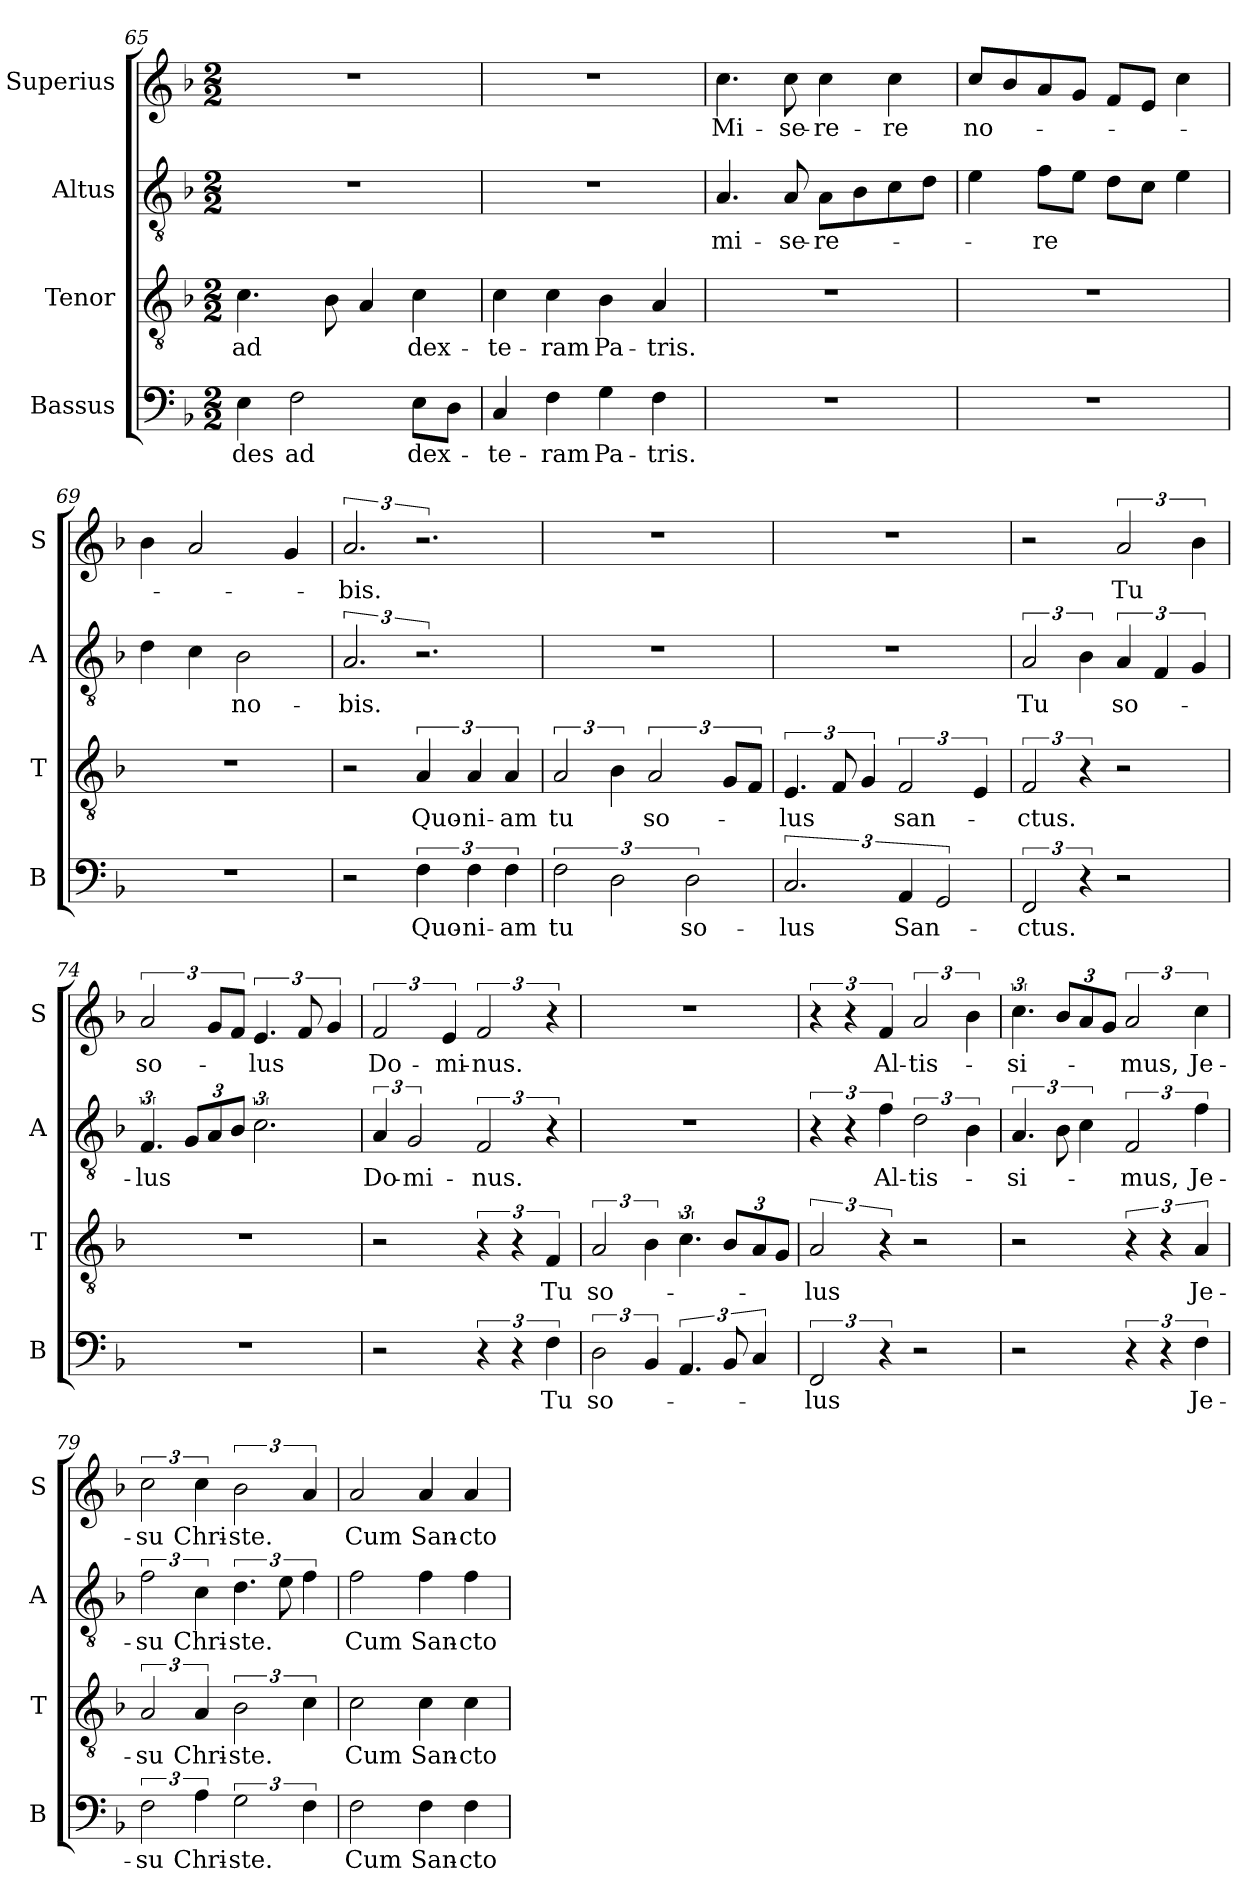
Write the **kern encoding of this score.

**kern	**text	**kern	**text	**kern	**text	**kern	**text
*part4	*part4	*part3	*part3	*part2	*part2	*part1	*part1
*staff4	*staff4	*staff3	*staff3	*staff2	*staff2	*staff1	*staff1
*I"Bassus	*	*I"Tenor	*	*I"Altus	*	*I"Superius	*
*I'B	*	*I'T	*	*I'A	*	*I'S	*
*clefF4	*	*clefGv2	*	*clefGv2	*	*clefG2	*
*k[b-]	*	*k[b-]	*	*k[b-]	*	*k[b-]	*
*M2/2	*	*M2/2	*	*M2/2	*	*M2/2	*
=65	=65	=65	=65	=65	=65	=65	=65
!	!LO:LY:i	!	!LO:LY:i	!	!	!	!
4E	-des	4.c	ad	1r	.	1r	.
!	!LO:LY:i	!	!	!	!	!	!
2F	ad	.	.	.	.	.	.
.	.	8B-	.	.	.	.	.
.	.	4A	.	.	.	.	.
!	!LO:LY:i	!	!LO:LY:i	!	!	!	!
8EL	dex-	4c	dex-	.	.	.	.
8DJ	.	.	.	.	.	.	.
=66	=66	=66	=66	=66	=66	=66	=66
!	!LO:LY:i	!	!LO:LY:i	!	!	!	!
4C	-te-	4c	-te-	1r	.	1r	.
!	!LO:LY:i	!	!LO:LY:i	!	!	!	!
4F	-ram	4c	-ram	.	.	.	.
!	!LO:LY:i	!	!LO:LY:i	!	!	!	!
4G	Pa-	4B-	Pa-	.	.	.	.
!	!LO:LY:i	!	!LO:LY:i	!	!	!	!
4F	-tris.	4A	-tris.	.	.	.	.
=67	=67	=67	=67	=67	=67	=67	=67
!	!	!	!	!	!LO:LY:i	!	!
1r	.	1r	.	4.A	mi-	4.cc	Mi-
!	!	!	!	!	!LO:LY:i	!	!
.	.	.	.	8A	-se-	8cc	-se-
!	!	!	!	!	!LO:LY:i	!	!
.	.	.	.	8AL	-re-	4cc	-re-
.	.	.	.	8B-	.	.	.
.	.	.	.	8c	.	4cc	-re
.	.	.	.	8dJ	.	.	.
=68	=68	=68	=68	=68	=68	=68	=68
!	!	!	!	!	!	!	!LO:LY:i
1r	.	1r	.	4e	.	8ccL	no-
.	.	.	.	.	.	8b-	.
!	!	!	!	!	!LO:LY:i	!	!
.	.	.	.	8fL	-re	8a	.
.	.	.	.	8eJ	.	8gJ	.
.	.	.	.	8dL	.	8fL	.
.	.	.	.	8cJ	.	8eJ	.
.	.	.	.	4e	.	4cc	.
=69	=69	=69	=69	=69	=69	=69	=69
1r	.	1r	.	4d	.	4b-	.
.	.	.	.	4c	.	2a	.
!	!	!	!	!	!LO:LY:i	!	!
.	.	.	.	2B-	no-	.	.
.	.	.	.	.	.	4g	.
=70	=70	=70	=70	=70	=70	=70	=70
!	!	!	!	!	!LO:LY:i	!	!LO:LY:i
2r	.	2r	.	3.A	-bis.	3.a	-bis.
6F	Quo-	6A	Quo-	3.r	.	3.r	.
6F	-ni-	6A	-ni-	.	.	.	.
6F	-am	6A	-am	.	.	.	.
=71	=71	=71	=71	=71	=71	=71	=71
3F	tu	3A	tu	1r	.	1r	.
3D	.	6B-	.	.	.	.	.
.	.	3A	so-	.	.	.	.
3D	so-	.	.	.	.	.	.
.	.	12GL	.	.	.	.	.
.	.	12FJ	.	.	.	.	.
=72	=72	=72	=72	=72	=72	=72	=72
3.C	-lus	6.E	-lus	1r	.	1r	.
.	.	12F	.	.	.	.	.
.	.	6G	.	.	.	.	.
!	!LO:LY:i	!	!	!	!	!	!
6AA	San-	3F	san-	.	.	.	.
3GG	.	.	.	.	.	.	.
.	.	6E	.	.	.	.	.
=73	=73	=73	=73	=73	=73	=73	=73
!	!LO:LY:i	!	!	!	!LO:LY:i	!	!
3FF	-ctus.	3F	-ctus.	3A	Tu	2r	.
6r	.	6r	.	6B-	.	.	.
!	!	!	!	!	!LO:LY:i	!	!
2r	.	2r	.	6A	so-	3a	Tu
.	.	.	.	6F	.	.	.
.	.	.	.	6G	.	6b-	.
=74	=74	=74	=74	=74	=74	=74	=74
!	!	!	!	!	!LO:LY:i	!	!
1r	.	1r	.	6.F	-lus	3a	so-
.	.	.	.	12GL	.	.	.
.	.	.	.	12A	.	12gL	.
.	.	.	.	12B-J	.	12fJ	.
.	.	.	.	3.c	.	6.e	-lus
.	.	.	.	.	.	12f	.
.	.	.	.	.	.	6g	.
=75	=75	=75	=75	=75	=75	=75	=75
!	!	!	!	!	!LO:LY:i	!	!LO:LY:i
2r	.	2r	.	6A	Do-	3f	Do-
!	!	!	!	!	!LO:LY:i	!	!
.	.	.	.	3G	-mi-	.	.
!	!	!	!	!	!	!	!LO:LY:i
.	.	.	.	.	.	6e	-mi-
!	!	!	!	!	!LO:LY:i	!	!LO:LY:i
6r	.	6r	.	3F	-nus.	3f	-nus.
6r	.	6r	.	.	.	.	.
!	!LO:LY:i	!	!LO:LY:i	!	!	!	!
6F	Tu	6F	Tu	6r	.	6r	.
=76	=76	=76	=76	=76	=76	=76	=76
!	!LO:LY:i	!	!LO:LY:i	!	!	!	!
3D	so-	3A	so-	1r	.	1r	.
6BB-	.	6B-	.	.	.	.	.
6.AA	.	6.c	.	.	.	.	.
12BB-	.	12B-L	.	.	.	.	.
6C	.	12A	.	.	.	.	.
.	.	12GJ	.	.	.	.	.
=77	=77	=77	=77	=77	=77	=77	=77
!	!LO:LY:i	!	!LO:LY:i	!	!	!	!
3FF	-lus	3A	-lus	6r	.	6r	.
.	.	.	.	6r	.	6r	.
!	!	!	!	!	!LO:LY:i	!	!
6r	.	6r	.	6f	Al-	6f	Al-
!	!	!	!	!	!LO:LY:i	!	!
2r	.	2r	.	3d	-tis-	3a	-tis-
.	.	.	.	6B-	.	6b-	.
=78	=78	=78	=78	=78	=78	=78	=78
!	!	!	!	!	!LO:LY:i	!	!
2r	.	2r	.	6.A	-si-	6.cc	-si-
.	.	.	.	12B-	.	12b-L	.
.	.	.	.	6c	.	12a	.
.	.	.	.	.	.	12gJ	.
!	!	!	!	!	!LO:LY:i	!	!
6r	.	6r	.	3F	-mus,	3a	-mus,
6r	.	6r	.	.	.	.	.
!	!LO:LY:i	!	!LO:LY:i	!	!LO:LY:i	!	!
6F	Je-	6A	Je-	6f	Je-	6cc	Je-
=79	=79	=79	=79	=79	=79	=79	=79
!	!LO:LY:i	!	!LO:LY:i	!	!LO:LY:i	!	!
3F	-su	3A	-su	3f	-su	3cc	-su
!	!LO:LY:i	!	!LO:LY:i	!	!LO:LY:i	!	!
6A	Chri-	6A	Chri-	6c	Chri-	6cc	Chri-
!	!LO:LY:i	!	!LO:LY:i	!	!LO:LY:i	!	!
3G	-ste.	3B-	-ste.	6.d	-ste.	3b-	-ste.
.	.	.	.	12e	.	.	.
6F	.	6c	.	6f	.	6a	.
=80	=80	=80	=80	=80	=80	=80	=80
!	!	!	!	!	!LO:LY:i	!	!
2F	Cum	2c	Cum	2f	Cum	2a	Cum
!	!	!	!	!	!LO:LY:i	!	!
4F	San-	4c	San-	4f	San-	4a	San-
!	!	!	!	!	!LO:LY:i	!	!
4F	-cto	4c	-cto	4f	-cto	4a	-cto
=	=	=	=	=	=	=	=
*-	*-	*-	*-	*-	*-	*-	*-
